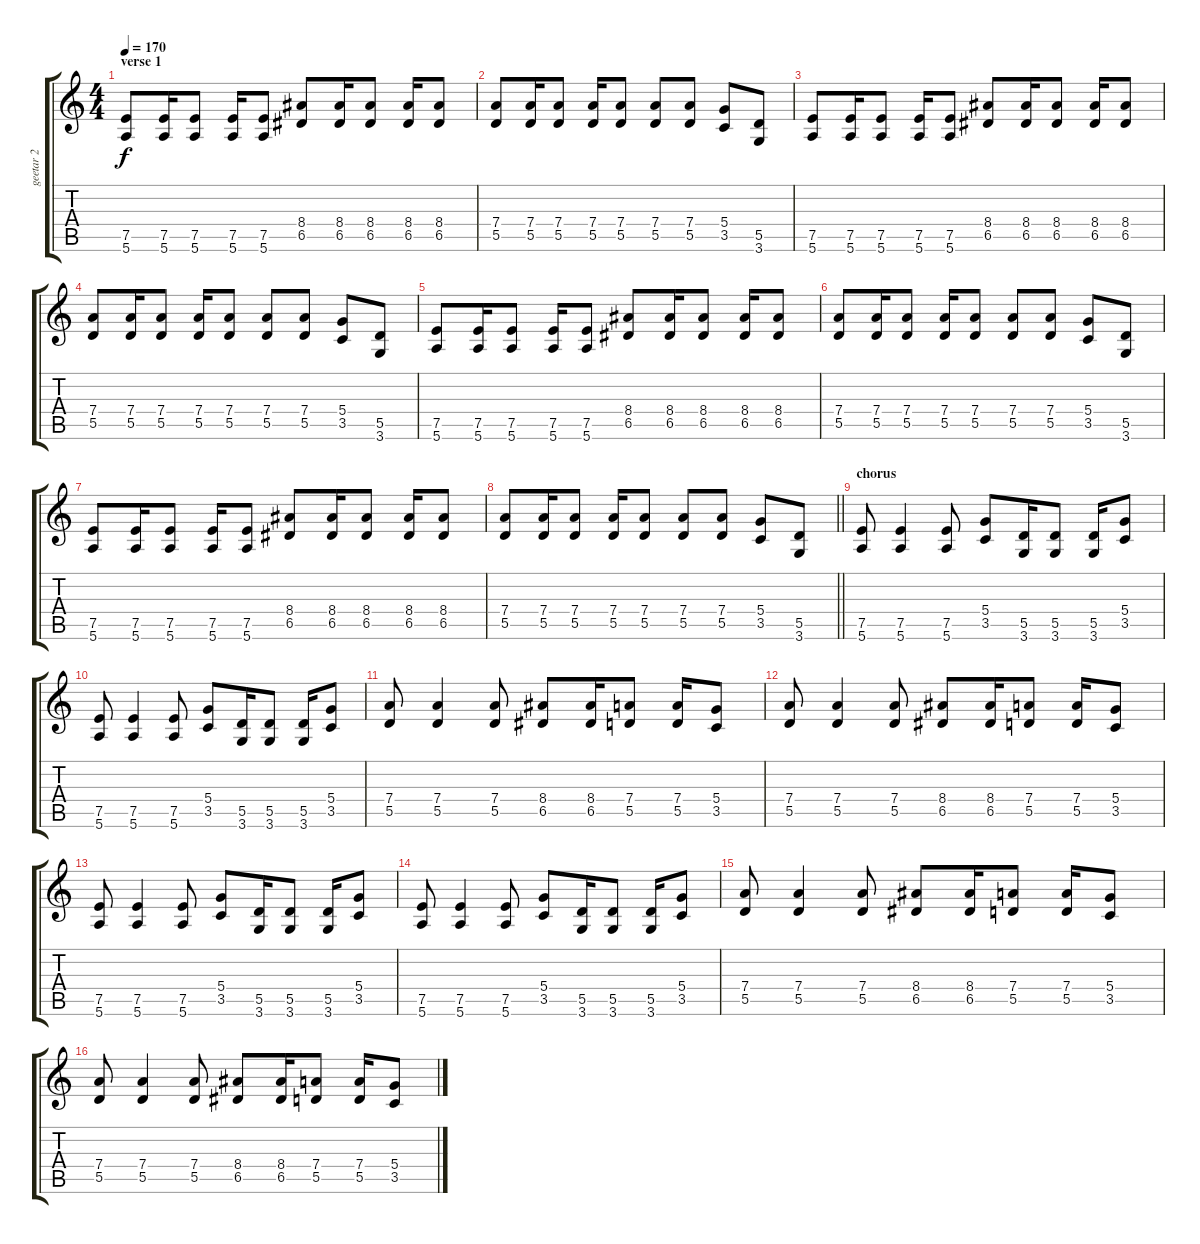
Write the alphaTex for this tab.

\track ("geetar 2" "geetar 2") {instrument distortionguitar}
\staff {score tabs}
\tuning (E4 B3 G3 D3 A2 E2) {hide}
\ts (4 4)
\section ("" "verse 1")
\tempo 170
\clef g2
\ks c
(7.5 5.6).8{dy f} (7.5 5.6).16 (7.5 5.6).8 (7.5 5.6).16 (7.5 5.6).8 (8.4 6.5).8 (8.4 6.5).16 (8.4 6.5).8 (8.4 6.5).16 (8.4 6.5).8 |
(7.4 5.5).8 (7.4 5.5).16 (7.4 5.5).8 (7.4 5.5).16 (7.4 5.5).8 (7.4 5.5).8 (7.4 5.5).8 (5.4 3.5).8 (5.5 3.6).8 |
(7.5 5.6).8 (7.5 5.6).16 (7.5 5.6).8 (7.5 5.6).16 (7.5 5.6).8 (8.4 6.5).8 (8.4 6.5).16 (8.4 6.5).8 (8.4 6.5).16 (8.4 6.5).8 |
(7.4 5.5).8 (7.4 5.5).16 (7.4 5.5).8 (7.4 5.5).16 (7.4 5.5).8 (7.4 5.5).8 (7.4 5.5).8 (5.4 3.5).8 (5.5 3.6).8 |
(7.5 5.6).8 (7.5 5.6).16 (7.5 5.6).8 (7.5 5.6).16 (7.5 5.6).8 (8.4 6.5).8 (8.4 6.5).16 (8.4 6.5).8 (8.4 6.5).16 (8.4 6.5).8 |
(7.4 5.5).8 (7.4 5.5).16 (7.4 5.5).8 (7.4 5.5).16 (7.4 5.5).8 (7.4 5.5).8 (7.4 5.5).8 (5.4 3.5).8 (5.5 3.6).8 |
(7.5 5.6).8 (7.5 5.6).16 (7.5 5.6).8 (7.5 5.6).16 (7.5 5.6).8 (8.4 6.5).8 (8.4 6.5).16 (8.4 6.5).8 (8.4 6.5).16 (8.4 6.5).8 |
\barLineRight lightlight
(7.4 5.5).8 (7.4 5.5).16 (7.4 5.5).8 (7.4 5.5).16 (7.4 5.5).8 (7.4 5.5).8 (7.4 5.5).8 (5.4 3.5).8 (5.5 3.6).8 |
\section ("" "chorus")
(7.5 5.6).8 (7.5 5.6).4 (7.5 5.6).8 (5.4 3.5).8 (5.5 3.6).16 (5.5 3.6).8 (5.5 3.6).16 (5.4 3.5).8 |
(7.5 5.6).8 (7.5 5.6).4 (7.5 5.6).8 (5.4 3.5).8 (5.5 3.6).16 (5.5 3.6).8 (5.5 3.6).16 (5.4 3.5).8 |
(7.4 5.5).8 (7.4 5.5).4 (7.4 5.5).8 (8.4 6.5).8 (8.4 6.5).16 (7.4 5.5).8 (7.4 5.5).16 (5.4 3.5).8 |
(7.4 5.5).8 (7.4 5.5).4 (7.4 5.5).8 (8.4 6.5).8 (8.4 6.5).16 (7.4 5.5).8 (7.4 5.5).16 (5.4 3.5).8 |
(7.5 5.6).8 (7.5 5.6).4 (7.5 5.6).8 (5.4 3.5).8 (5.5 3.6).16 (5.5 3.6).8 (5.5 3.6).16 (5.4 3.5).8 |
(7.5 5.6).8 (7.5 5.6).4 (7.5 5.6).8 (5.4 3.5).8 (5.5 3.6).16 (5.5 3.6).8 (5.5 3.6).16 (5.4 3.5).8 |
(7.4 5.5).8 (7.4 5.5).4 (7.4 5.5).8 (8.4 6.5).8 (8.4 6.5).16 (7.4 5.5).8 (7.4 5.5).16 (5.4 3.5).8 |
(7.4 5.5).8 (7.4 5.5).4 (7.4 5.5).8 (8.4 6.5).8 (8.4 6.5).16 (7.4 5.5).8 (7.4 5.5).16 (5.4 3.5).8
